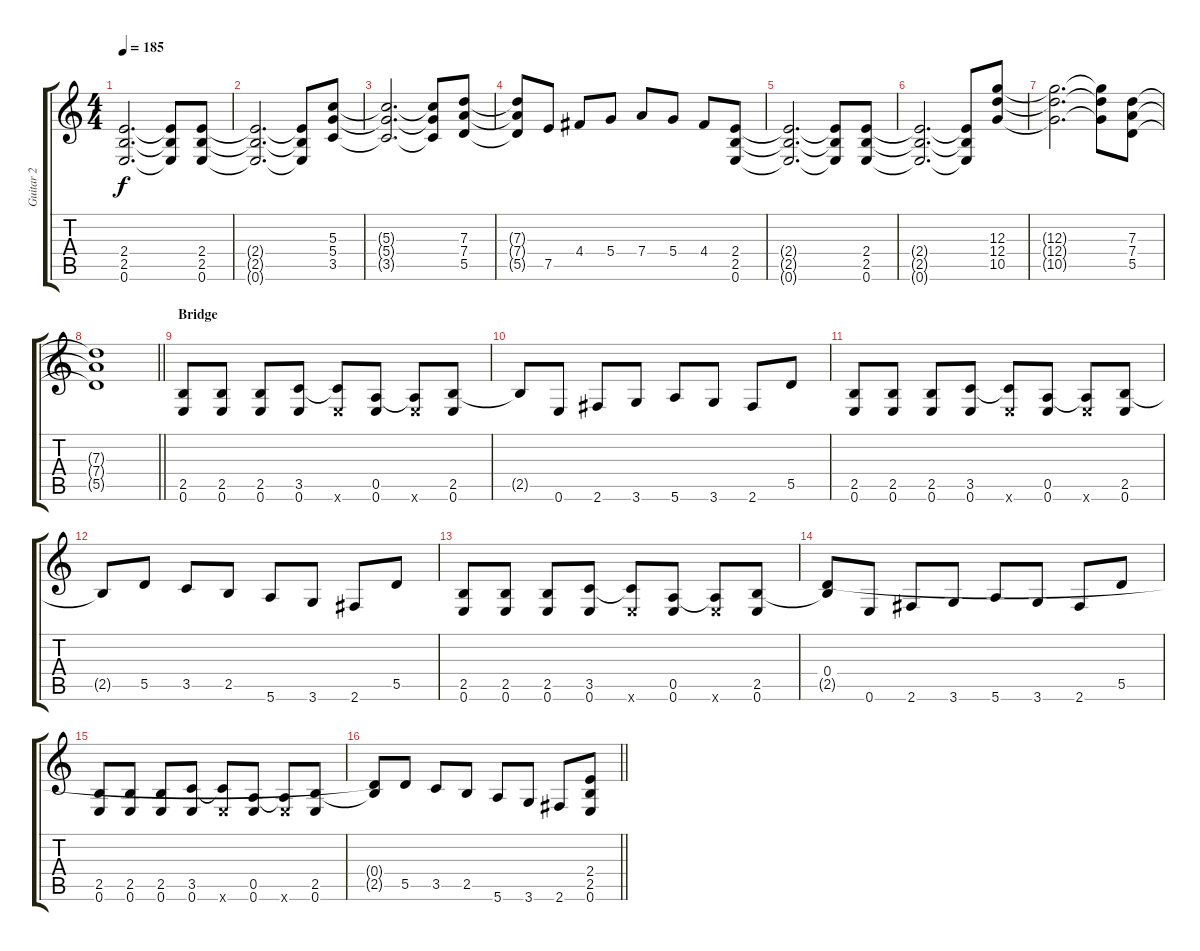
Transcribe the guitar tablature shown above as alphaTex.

\track ("Guitar 2" "Guitar 2") {solo instrument overdrivenguitar}
\staff {score tabs}
\tuning (E4 B3 G3 D3 A2 E2) {hide}
\ts (4 4)
\section ("" "")
\tempo 185
\clef g2
\ks c
(2.4{t} 2.5{t} 0.6{t}).2{d dy f} (2.4{t} 2.5{t} 0.6{t}).8 (2.4 2.5 0.6).8 |
(2.4{t} 2.5{t} 0.6{t}).2{d} (2.4{t} 2.5{t} 0.6{t}).8 (5.3 5.4 3.5).8 |
(5.3{t} 5.4{t} 3.5{t}).2{d} (5.3{t} 5.4{t} 3.5{t}).8 (7.3 7.4 5.5).8 |
(7.3{t} 7.4{t} 5.5{t}).8 7.5.8 4.4.8 5.4.8 7.4.8 5.4.8 4.4.8 (2.4 2.5 0.6).8 |
(2.4{t} 2.5{t} 0.6{t}).2{d} (2.4{t} 2.5{t} 0.6{t}).8 (2.4 2.5 0.6).8 |
(2.4{t} 2.5{t} 0.6{t}).2{d} (2.4{t} 2.5{t} 0.6{t}).8 (12.3 12.4 10.5).8 |
(12.3{t} 12.4{t} 10.5{t}).2{d} (12.3{t} 12.4{t} 10.5{t}).8 (7.3 7.4 5.5).8 |
\barLineRight lightlight
(7.3{t} 7.4{t} 5.5{t}).1 |
\section ("" "Bridge")
(2.5 0.6).8 (2.5 0.6).8 (2.5 0.6).8 (3.5 0.6).8 (3.5{t} 0.6{x}).8 (0.5 0.6).8 (0.5{t} 0.6{x}).8 (2.5 0.6).8 |
2.5{t}.8 0.6.8 2.6.8 3.6.8 5.6.8 3.6.8 2.6.8 5.5.8 |
(2.5 0.6).8 (2.5 0.6).8 (2.5 0.6).8 (3.5 0.6).8 (3.5{t} 0.6{x}).8 (0.5 0.6).8 (0.5{t} 0.6{x}).8 (2.5 0.6).8 |
2.5{t}.8 5.5.8 3.5.8 2.5.8 5.6.8 3.6.8 2.6.8 5.5.8 |
(2.5 0.6).8 (2.5 0.6).8 (2.5 0.6).8 (3.5 0.6).8 (3.5{t} 0.6{x}).8 (0.5 0.6).8 (0.5{t} 0.6{x}).8 (2.5 0.6).8 |
(0.4 2.5{t}).8 0.6.8 2.6.8 3.6.8 5.6.8 3.6.8 2.6.8 5.5.8 |
(2.5 0.6).8 (2.5 0.6).8 (2.5 0.6).8 (3.5 0.6).8 (3.5{t} 0.6{x}).8 (0.5 0.6).8 (0.5{t} 0.6{x}).8 (2.5 0.6).8 |
\barLineRight lightlight
(0.4{t} 2.5{t}).8 5.5.8 3.5.8 2.5.8 5.6.8 3.6.8 2.6.8 (2.4 2.5 0.6).8
